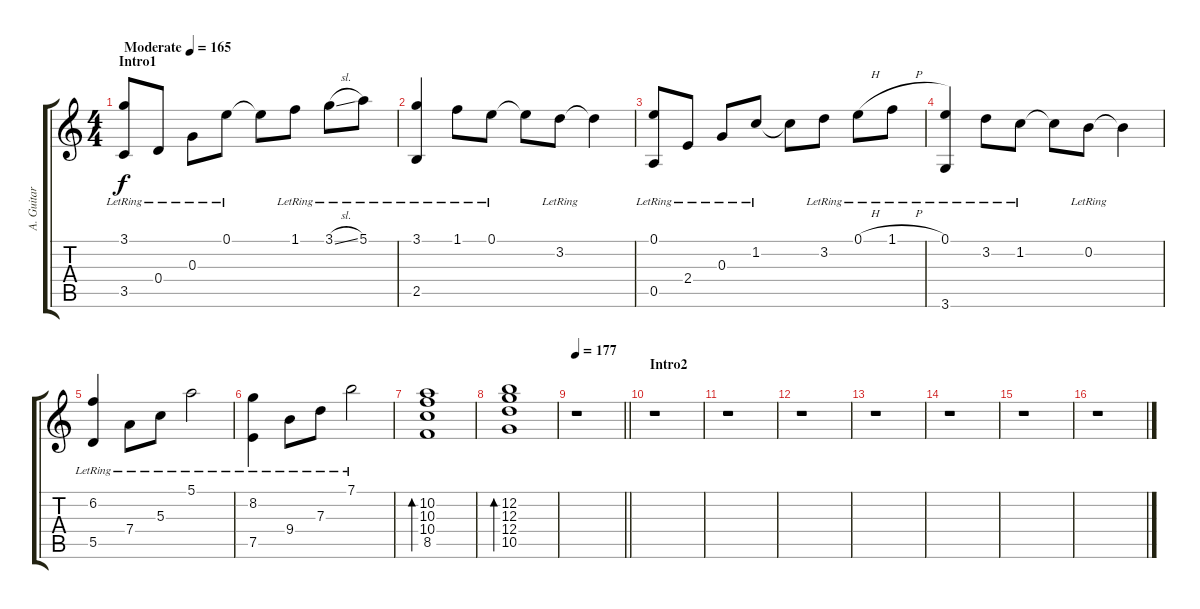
\track ("A. Guitar " "A. Guitar ") {instrument acousticguitarsteel}
\staff {score tabs}
\tuning (E4 B3 G3 D3 A2 E2) {hide}
\ts (4 4)
\section ("" "Intro1")
\tempo (165 "Moderate")
\clef g2
\ks c
(3.1{lr} 3.5).8{dy f instrument acousticguitarsteel} 0.4{lr}.8 0.3{lr}.8 0.1{lr}.8 0.1{t}.8 1.1{lr}.8 3.1{sl lr}.8 5.1{lr}.8 |
(3.1{lr} 2.5{lr}).4 1.1{lr}.8 0.1{lr}.8 0.1{t}.8 3.2{lr}.8 3.2{t}.4 |
(0.1{lr} 0.5{lr}).8 2.4{lr}.8 0.3{lr}.8 1.2{lr}.8 1.2{t}.8 3.2{lr}.8 0.1{h lr}.8 1.1{h lr}.8 |
(0.1{lr} 3.6{lr}).4 3.2{lr}.8 1.2{lr}.8 1.2{t}.8 0.2{lr}.8 0.2{t}.4 |
(6.2{lr} 5.5{lr}).4 7.4{lr}.8 5.3{lr}.8 5.1{lr}.2 |
(8.2{lr} 7.5{lr}).4 9.4{lr}.8 7.3{lr}.8 7.1{lr}.2 |
(10.2 10.3 10.4 8.5).1{bd 240} |
(12.2 12.3 12.4 10.5).1{bd 240} |
\tempo 177
\barLineRight lightlight
r.1 |
\section ("" "Intro2")
r.1 |
r.1 |
r.1 |
r.1 |
r.1 |
r.1 |
r.1
